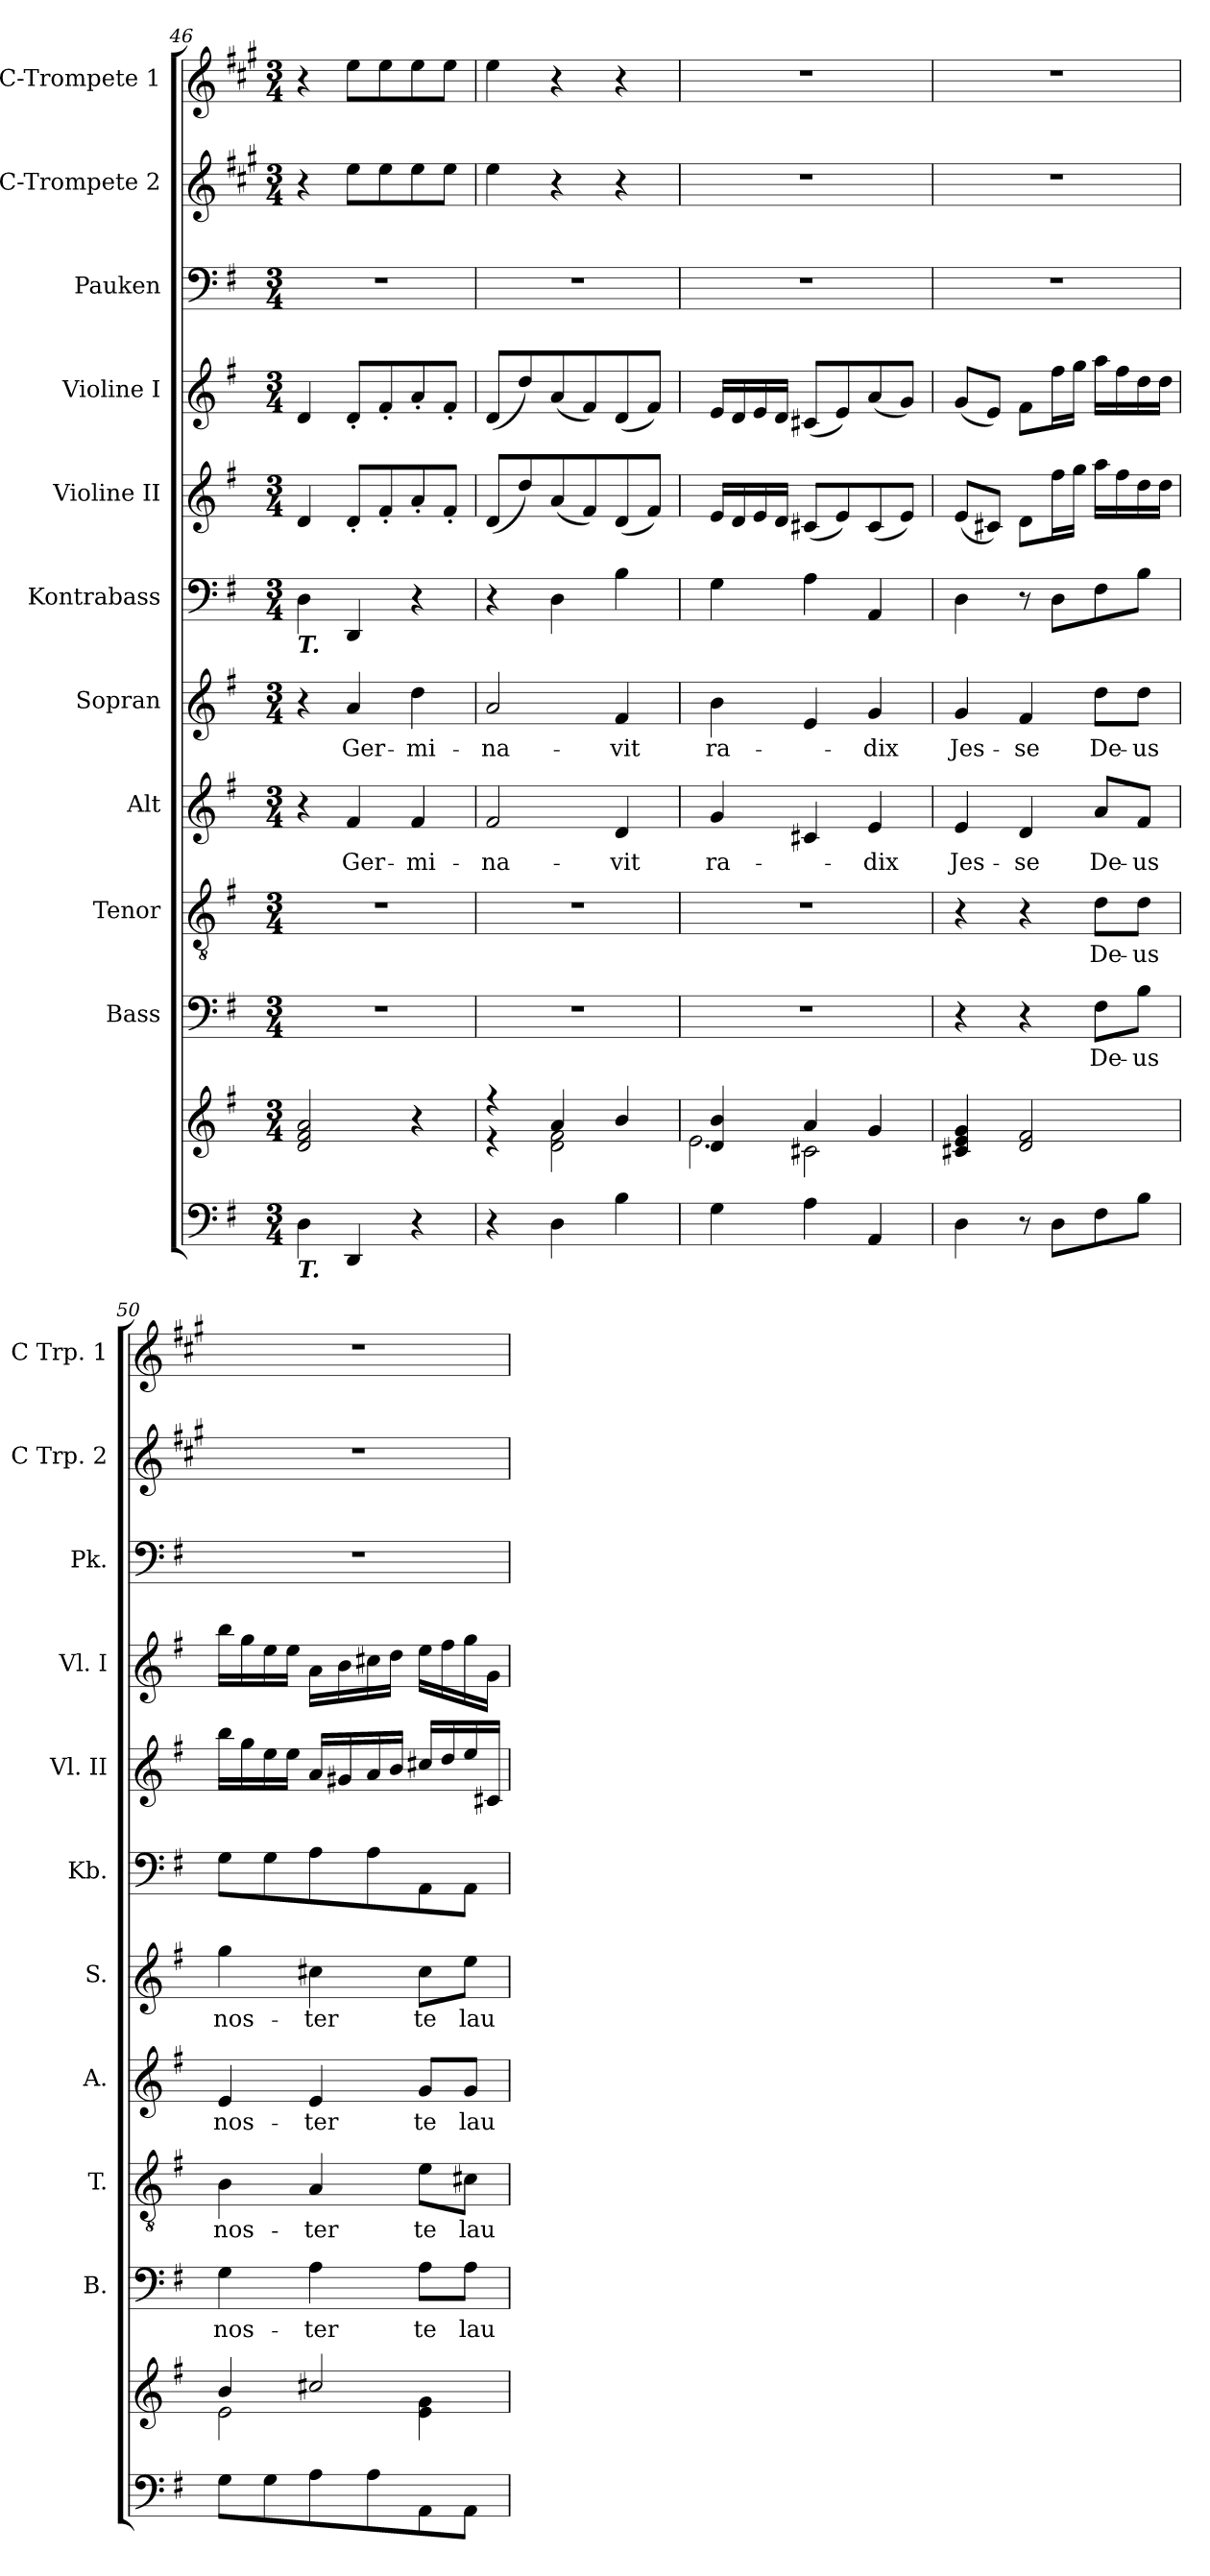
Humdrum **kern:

**kern	**kern	**kern	**text	**kern	**text	**kern	**text	**kern	**text	**kern	**kern	**kern	**kern	**kern	**kern
*part11	*part11	*part10	*part10	*part9	*part9	*part8	*part8	*part7	*part7	*part6	*part5	*part4	*part3	*part2	*part1
*staff12	*staff11	*staff10	*staff10	*staff9	*staff9	*staff8	*staff8	*staff7	*staff7	*staff6	*staff5	*staff4	*staff3	*staff2	*staff1
*	*	*I"Bass	*	*I"Tenor	*	*I"Alt	*	*I"Sopran	*	*I"Kontrabass	*I"Violine II	*I"Violine I	*I"Pauken	*I"C-Trompete 2	*I"C-Trompete 1
*	*	*I'B.	*	*I'T.	*	*I'A.	*	*I'S.	*	*I'Kb.	*I'Vl. II	*I'Vl. I	*I'Pk.	*I'C Trp. 2	*I'C Trp. 1
!!LO:PB:g=z
*clefF4	*clefG2	*clefF4	*	*clefGv2	*	*clefG2	*	*clefG2	*	*clefF4	*clefG2	*clefG2	*clefF4	*clefG2	*clefG2
*	*	*	*	*	*	*	*	*	*	*ITrd7c12	*	*	*	*ITrd1c2	*ITrd1c2
*k[f#]	*k[f#]	*k[f#]	*	*k[f#]	*	*k[f#]	*	*k[f#]	*	*k[f#]	*k[f#]	*k[f#]	*k[f#]	*k[f#]	*k[f#]
*G:	*G:	*G:	*	*G:	*	*G:	*	*G:	*	*G:	*G:	*G:	*G:	*G:	*G:
*M3/4	*M3/4	*M3/4	*	*M3/4	*	*M3/4	*	*M3/4	*	*M3/4	*M3/4	*M3/4	*M3/4	*M3/4	*M3/4
=46	=46	=46	=46	=46	=46	=46	=46	=46	=46	=46	=46	=46	=46	=46	=46
!	!	!	!	!	!	!	!	!	!	!LO:TX:b:Bi:t=T.	!	!	!	!	!
!LO:TX:b:Bi:t=T.	!	!	!	!	!	!	!	!	!	!	!	!	!	!	!
4D\	2d/ 2f#/ 2a/	2.r	.	2.r	.	4r	.	4r	.	4DD\	4d/	4d/	2.r	4r	4r
!	!	!	!	!	!	!	!LO:LY:b	!	!LO:LY:b	!	!	!	!	!	!
4DD/	.	.	.	.	.	4f#/	Ger-	4a/	Ger-	4DDD/	8d'</L	8d'</L	.	8dd\L	8dd\L
.	.	.	.	.	.	.	.	.	.	.	8f#'</	8f#'</	.	8dd\	8dd\
!	!	!	!	!	!	!	!LO:LY:b	!	!LO:LY:b	!	!	!	!	!	!
4r	4r	.	.	.	.	4f#/	-mi-	4dd\	-mi-	4r	8a'</	8a'</	.	8dd\	8dd\
.	.	.	.	.	.	.	.	.	.	.	8f#'</J	8f#'</J	.	8dd\J	8dd\J
=47	=47	=47	=47	=47	=47	=47	=47	=47	=47	=47	=47	=47	=47	=47	=47
*	*^	*	*	*	*	*	*	*	*	*	*	*	*	*	*
!	!	!	!	!	!	!	!	!LO:LY:b	!	!LO:LY:b	!	!	!	!	!	!
4r	4r	4r	2.r	.	2.r	.	2f#/	-na-	2a/	-na-	4r	(<8d/L	(<8d/L	2.r	4dd\	4dd\
.	.	.	.	.	.	.	.	.	.	.	.	8dd/)	8dd/)	.	.	.
4D\	4a/	2d\ 2f#\	.	.	.	.	.	.	.	.	4DD\	(<8a/	(<8a/	.	4r	4r
.	.	.	.	.	.	.	.	.	.	.	.	8f#/)	8f#/)	.	.	.
!	!	!	!	!	!	!	!	!LO:LY:b	!	!LO:LY:b	!	!	!	!	!	!
4B\	4b/	.	.	.	.	.	4d/	-vit	4f#/	-vit	4BB\	(<8d/	(<8d/	.	4r	4r
.	.	.	.	.	.	.	.	.	.	.	.	8f#/J)	8f#/J)	.	.	.
=48	=48	=48	=48	=48	=48	=48	=48	=48	=48	=48	=48	=48	=48	=48	=48	=48
*	*	*^	*	*	*	*	*	*	*	*	*	*	*	*	*	*
!	!	!	!	!	!	!	!	!	!LO:LY:b	!	!LO:LY:b	!	!	!	!	!	!
4G\	4d/ 4b/	2.e\	4ryy	2.r	.	2.r	.	4g/	ra-	4b\	ra-	4GG\	16e/LL	16e/LL	2.r	2.r	2.r
.	.	.	.	.	.	.	.	.	.	.	.	.	16d/	16d/	.	.	.
.	.	.	.	.	.	.	.	.	.	.	.	.	16e/	16e/	.	.	.
.	.	.	.	.	.	.	.	.	.	.	.	.	16d/JJ	16d/JJ	.	.	.
4A\	4a/	.	2c#X\	.	.	.	.	4c#X/	.	4e/	.	4AA\	(<8c#X/L	(<8c#X/L	.	.	.
.	.	.	.	.	.	.	.	.	.	.	.	.	8e/)	8e/)	.	.	.
!	!	!	!	!	!	!	!	!	!LO:LY:b	!	!LO:LY:b	!	!	!	!	!	!
4AA/	4g/	.	.	.	.	.	.	4e/	-dix	4g/	-dix	4AAA/	(<8c#/	(<8a/	.	.	.
.	.	.	.	.	.	.	.	.	.	.	.	.	8e/J)	8g/J)	.	.	.
*	*v	*v	*v	*	*	*	*	*	*	*	*	*	*	*	*	*	*
=49	=49	=49	=49	=49	=49	=49	=49	=49	=49	=49	=49	=49	=49	=49	=49
!	!	!	!	!	!	!	!LO:LY:b	!	!LO:LY:b	!	!	!	!	!	!
4D\	4c#X/ 4e/ 4g/	4r	.	4r	.	4e/	Jes-	4g/	Jes-	4DD\	(<8e/L	(<8g/L	2.r	2.r	2.r
.	.	.	.	.	.	.	.	.	.	.	8c#X/J)	8e/J)	.	.	.
!	!	!	!	!	!	!	!LO:LY:b	!	!LO:LY:b	!	!	!	!	!	!
8r	2d/ 2f#/	4r	.	4r	.	4d/	-se	4f#/	-se	8r	8d\L	8f#\L	.	.	.
8D\L	.	.	.	.	.	.	.	.	.	8DD\L	16ff#\L	16ff#\L	.	.	.
.	.	.	.	.	.	.	.	.	.	.	16gg\JJ	16gg\JJ	.	.	.
!	!	!	!LO:LY:b	!	!LO:LY:b	!	!LO:LY:b	!	!LO:LY:b	!	!	!	!	!	!
8F#\	.	8F#\L	De-	8d\L	De-	8a/L	De-	8dd\L	De-	8FF#\	16aa\LL	16aa\LL	.	.	.
.	.	.	.	.	.	.	.	.	.	.	16ff#\	16ff#\	.	.	.
!	!	!	!LO:LY:b	!	!LO:LY:b	!	!LO:LY:b	!	!LO:LY:b	!	!	!	!	!	!
8B\J	.	8B\J	-us	8d\J	-us	8f#/J	-us	8dd\J	-us	8BB\J	16dd\	16dd\	.	.	.
.	.	.	.	.	.	.	.	.	.	.	16dd\JJ	16dd\JJ	.	.	.
=50	=50	=50	=50	=50	=50	=50	=50	=50	=50	=50	=50	=50	=50	=50	=50
*	*^	*	*	*	*	*	*	*	*	*	*	*	*	*	*
!	!	!	!	!LO:LY:b	!	!LO:LY:b	!	!LO:LY:b	!	!LO:LY:b	!	!	!	!	!	!
8G\L	4b/	2e\	4G\	nos-	4B\	nos-	4e/	nos-	4gg\	nos-	8GG\L	16bb\LL	16bb\LL	2.r	2.r	2.r
.	.	.	.	.	.	.	.	.	.	.	.	16gg\	16gg\	.	.	.
8G\	.	.	.	.	.	.	.	.	.	.	8GG\	16ee\	16ee\	.	.	.
.	.	.	.	.	.	.	.	.	.	.	.	16ee\JJ	16ee\JJ	.	.	.
!	!	!	!	!LO:LY:b	!	!LO:LY:b	!	!LO:LY:b	!	!LO:LY:b	!	!	!	!	!	!
8A\	2cc#X/	.	4A\	-ter	4A/	-ter	4e/	-ter	4cc#X\	-ter	8AA\	16a/LL	16a\LL	.	.	.
.	.	.	.	.	.	.	.	.	.	.	.	16g#X/	16b\	.	.	.
8A\	.	.	.	.	.	.	.	.	.	.	8AA\	16a/	16cc#X\	.	.	.
.	.	.	.	.	.	.	.	.	.	.	.	16b/JJ	16dd\JJ	.	.	.
!	!	!	!	!LO:LY:b	!	!LO:LY:b	!	!LO:LY:b	!	!LO:LY:b	!	!	!	!	!	!
8AA\	.	4e\ 4g\	8A\L	te	8e\L	te	8g/L	te	8cc#\L	te	8AAA\	16cc#X/LL	16ee\LL	.	.	.
.	.	.	.	.	.	.	.	.	.	.	.	16dd/	16ff#\	.	.	.
!	!	!	!	!LO:LY:b	!	!LO:LY:b	!	!LO:LY:b	!	!LO:LY:b	!	!	!	!	!	!
8AA\J	.	.	8A\J	lau-	8c#X\J	lau-	8g/J	lau-	8ee\J	lau-	8AAA\J	16ee/	16gg\	.	.	.
.	.	.	.	.	.	.	.	.	.	.	.	16c#X/JJ	16g\JJ	.	.	.
*	*v	*v	*	*	*	*	*	*	*	*	*	*	*	*	*	*
=	=	=	=	=	=	=	=	=	=	=	=	=	=	=	=
*-	*-	*-	*-	*-	*-	*-	*-	*-	*-	*-	*-	*-	*-	*-	*-
